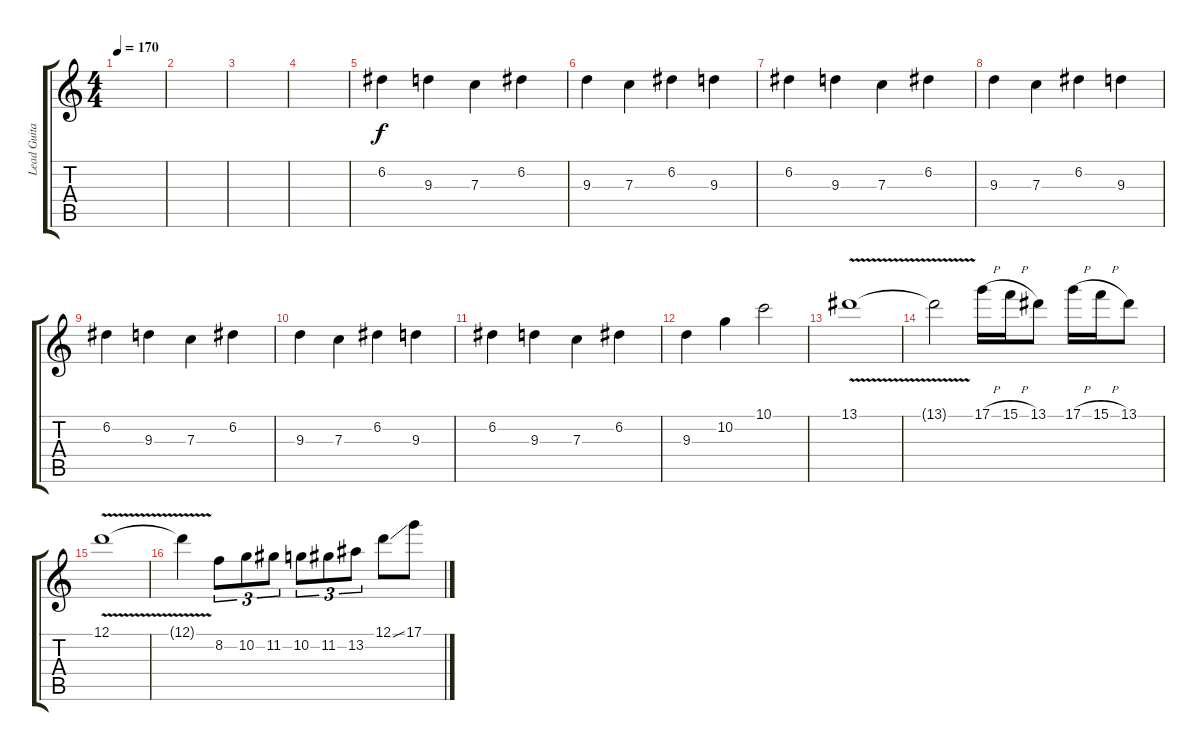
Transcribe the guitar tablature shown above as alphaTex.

\track ("Lead Guitar (Right)" "Lead Guita") {instrument distortionguitar}
\staff {score tabs}
\tuning (D4 A3 F3 C3 G2 C2) {hide}
\ts (4 4)
\tempo 170
\clef g2
\ks c
|
|
|
|
6.2.4 9.3.4 7.3.4 6.2.4 |
9.3.4 7.3.4 6.2.4 9.3.4 |
6.2.4 9.3.4 7.3.4 6.2.4 |
9.3.4 7.3.4 6.2.4 9.3.4 |
6.2.4 9.3.4 7.3.4 6.2.4 |
9.3.4 7.3.4 6.2.4 9.3.4 |
6.2.4 9.3.4 7.3.4 6.2.4 |
9.3.4 10.2.4 10.1.2 |
13.1{v}.1 |
13.1{t}.2 17.1{h}.16 15.1{h}.16 13.1.8 17.1{h}.16 15.1{h}.16 13.1.8 |
12.1{v}.1 |
12.1{t}.4 8.2.8{tu (3 2)} 10.2.8{tu (3 2)} 11.2.8{tu (3 2)} 10.2.8{tu (3 2)} 11.2.8{tu (3 2)} 13.2.8{tu (3 2)} 12.1{ss}.8 17.1.8
